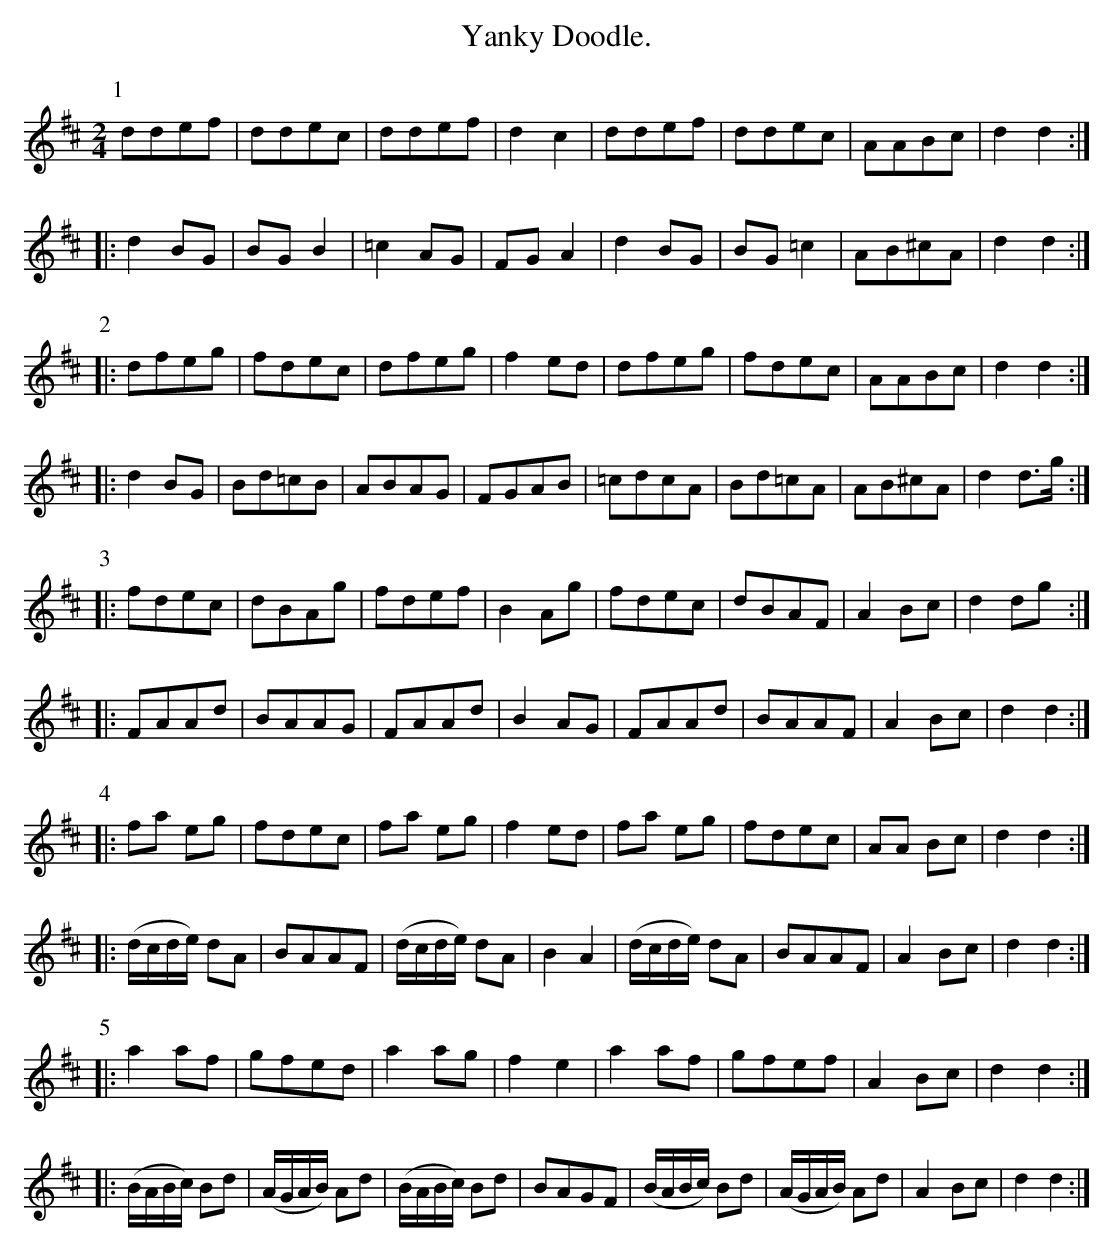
X:1
T:Yanky Doodle.
M:2/4
L:1/8
K:C
P:1
K:D
ddef|ddec| ddef|d2c2|ddef|ddec |AABc |d2d2:|
|:d2BG|BGB2|=c2AG|FGA2|d2BG|BG=c2|AB^cA|d2d2:|
P:2
|:dfeg|fdec |dfeg|f2ed| dfeg|fdec |AABc |d2d2 :|
|:d2BG|Bd=cB|ABAG|FGAB|=cdcA|Bd=cA|AB^cA|d2d>g:|
P:3
|:fdec|dBAg|fdef|B2Ag|fdec|dBAF|A2Bc|d2dg:|
|:FAAd|BAAG|FAAd|B2AG|FAAd|BAAF|A2Bc|d2d2:|
P:4
|: fa        eg|fdec| fa        eg|f2ed |\
fa        eg|fdec| AA        Bc|d2d2:|
|:(d/c/d/e/) dA|BAAF|(d/c/d/e/) dA|B2A2 |\
(d/c/d/e/) dA|BAAF| A2        Bc|d2d2:|
P:5
|: a2        af| gfed        | a2        ag|f2e2 |\
a2        af| gfef        | A2        Bc|d2d2:|
|:(B/A/B/c/) Bd|(A/G/A/B/) Ad|(B/A/B/c/) Bd|BAGF |\
(B/A/B/c/) Bd|(A/G/A/B/) Ad| A2        Bc|d2d2:|
